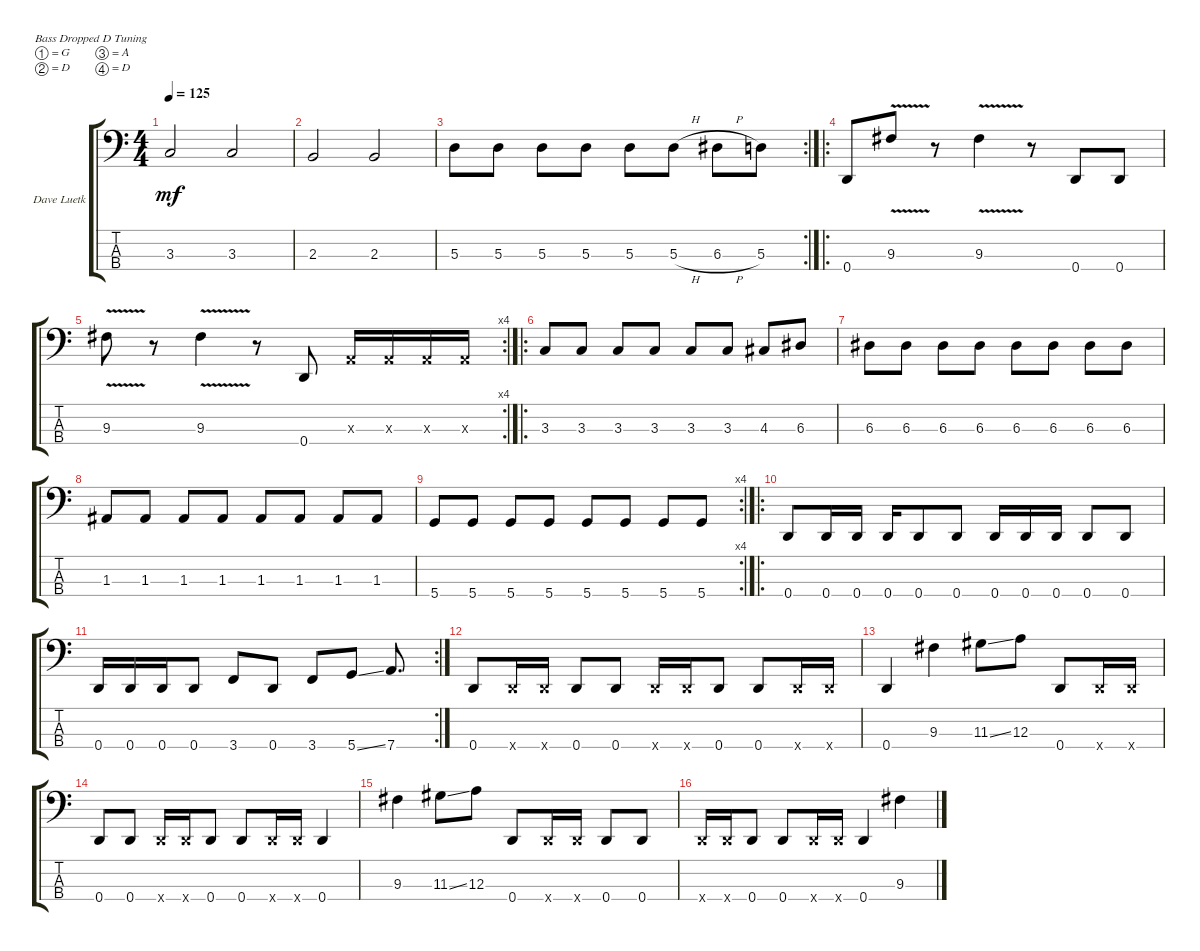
\defaultSystemsLayout 4
\bracketExtendMode groupsimilarinstruments
\firstSystemTrackNameOrientation horizontal
\otherSystemsTrackNameOrientation horizontal
\track ("Dave Luetkenhoelter" "Dave Luetk") {instrument electricbassfinger}
\staff {score tabs}
\tuning (G2 D2 A1 D1)
\ts (4 4)
\tempo 125
\clef f4
\scale
0.312821
\ks c
3.3.2{dy mf} 3.3.2 |
\scale
0.312821 2.3.2 2.3.2 |
\rc 2
\scale
0.323671 5.3.8 5.3.8 5.3.8 5.3.8 5.3.8 5.3{h}.8 6.3{h}.8 5.3.8 |
\ro
\scale
0.352657 0.4.8 9.3{v}.8 r.8 9.3{v}.4 r.8 0.4.8 0.4.8 |
\rc 4
\scale
0.323671 9.3{v}.8 r.8 9.3{v}.4 r.8 0.4.8 0.3{x}.16 0.3{x}.16 0.3{x}.16 0.3{x}.16 |
\ro
\scale
0.374359 3.3.8 3.3.8 3.3.8 3.3.8 3.3.8 3.3.8 4.3.8 6.3.8 |
\scale
0.312821 6.3.8 6.3.8 6.3.8 6.3.8 6.3.8 6.3.8 6.3.8 6.3.8 |
\scale
0.312821 1.3.8 1.3.8 1.3.8 1.3.8 1.3.8 1.3.8 1.3.8 1.3.8 |
\rc 4
\scale
0.323671 5.4.8 5.4.8 5.4.8 5.4.8 5.4.8 5.4.8 5.4.8 5.4.8 |
\ro
\scale
0.352657 0.4.8 0.4.16 0.4.16 0.4.16 0.4.8 0.4.8 0.4.16 0.4.16 0.4.16 0.4.8 0.4.8 |
\rc 2
\scale
0.323671 0.4.16 0.4.16 0.4.16 0.4.8 3.4.8 0.4.8 3.4.8 5.4{ss}.8 7.4.8{d} |
\scale
0.333333 0.4.8 0.4{x}.16 0.4{x}.16 0.4.8 0.4.8 0.4{x}.16 0.4{x}.16 0.4.8 0.4.8 0.4{x}.16 0.4{x}.16 |
\scale
0.333333 0.4.4 9.3.4 11.3{ss}.8 12.3.8 0.4.8 0.4{x}.16 0.4{x}.16 |
\scale
0.333333 0.4.8 0.4.8 0.4{x}.16 0.4{x}.16 0.4.8 0.4.8 0.4{x}.16 0.4{x}.16 0.4.4 |
\scale
0.333333 9.3.4 11.3{ss}.8 12.3.8 0.4.8 0.4{x}.16 0.4{x}.16 0.4.8 0.4.8 |
\scale
0.333333 0.4{x}.16 0.4{x}.16 0.4.8 0.4.8 0.4{x}.16 0.4{x}.16 0.4.4 9.3.4
